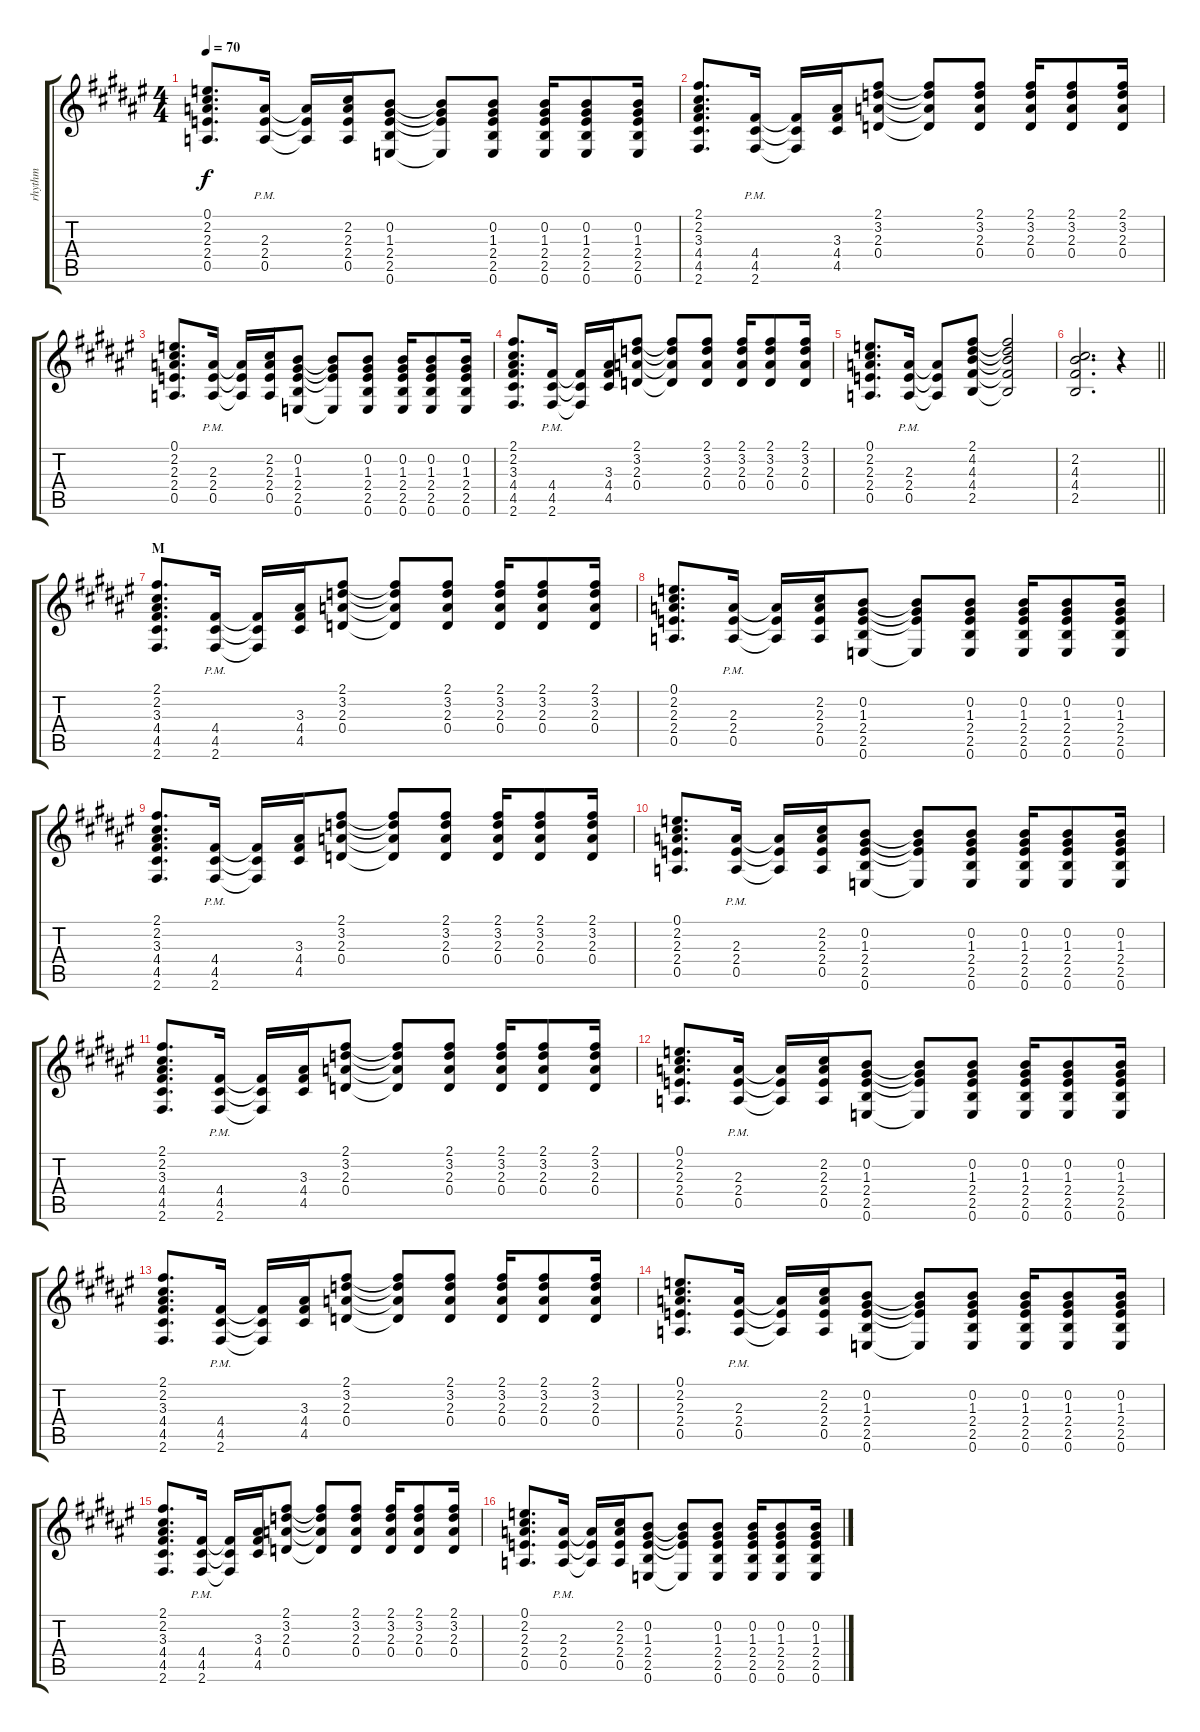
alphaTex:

\track ("rhythm" "rhythm") {instrument acousticguitarsteel}
\staff {score tabs}
\tuning (E4 B3 G3 D3 A2 E2) {hide}
\ts (4 4)
\tempo 70
\clef g2
\ks f#
(0.1 2.2 2.3 2.4 0.5).8{d dy f} (2.3{pm} 2.4{pm} 0.5{pm}).16 (2.3{t} 2.4{t} 0.5{t}).16 (2.2 2.3 2.4 0.5).16 (0.2 1.3 2.4 2.5 0.6).8 (0.2{t} 1.3{t} 2.4{t} 0.6{t}).8 (0.2 1.3 2.4 2.5 0.6).8 (0.2 1.3 2.4 2.5 0.6).16 (0.2 1.3 2.4 2.5 0.6).8 (0.2 1.3 2.4 2.5 0.6).16 |
(2.1 2.2 3.3 4.4 4.5 2.6).8{d} (4.4{pm} 4.5{pm} 2.6{pm}).16 (4.4{t} 4.5{t} 2.6{t}).16 (3.3 4.4 4.5).16 (2.1 3.2 2.3 0.4).8 (2.1{t} 3.2{t} 2.3{t} 0.4{t}).8 (2.1 3.2 2.3 0.4).8 (2.1 3.2 2.3 0.4).16 (2.1 3.2 2.3 0.4).8 (2.1 3.2 2.3 0.4).16 |
(0.1 2.2 2.3 2.4 0.5).8{d} (2.3{pm} 2.4{pm} 0.5{pm}).16 (2.3{t} 2.4{t} 0.5{t}).16 (2.2 2.3 2.4 0.5).16 (0.2 1.3 2.4 2.5 0.6).8 (0.2{t} 1.3{t} 2.4{t} 0.6{t}).8 (0.2 1.3 2.4 2.5 0.6).8 (0.2 1.3 2.4 2.5 0.6).16 (0.2 1.3 2.4 2.5 0.6).8 (0.2 1.3 2.4 2.5 0.6).16 |
(2.1 2.2 3.3 4.4 4.5 2.6).8{d} (4.4{pm} 4.5{pm} 2.6{pm}).16 (4.4{t} 4.5{t} 2.6{t}).16 (3.3 4.4 4.5).16 (2.1 3.2 2.3 0.4).8 (2.1{t} 3.2{t} 2.3{t} 0.4{t}).8 (2.1 3.2 2.3 0.4).8 (2.1 3.2 2.3 0.4).16 (2.1 3.2 2.3 0.4).8 (2.1 3.2 2.3 0.4).16 |
(0.1 2.2 2.3 2.4 0.5).8{d} (2.3{pm} 2.4{pm} 0.5{pm}).16 (2.3{t} 2.4{t} 0.5{t}).8 (2.1 4.2 4.3 4.4 2.5).8 (2.1{t} 4.2{t} 4.3{t} 4.4{t} 2.5{t}).2 |
\barLineRight lightlight
(2.2 4.3 4.4 2.5).2{d} r.4 |
\section ("" "M")
(2.1 2.2 3.3 4.4 4.5 2.6).8{d} (4.4{pm} 4.5{pm} 2.6{pm}).16 (4.4{t} 4.5{t} 2.6{t}).16 (3.3 4.4 4.5).16 (2.1 3.2 2.3 0.4).8 (2.1{t} 3.2{t} 2.3{t} 0.4{t}).8 (2.1 3.2 2.3 0.4).8 (2.1 3.2 2.3 0.4).16 (2.1 3.2 2.3 0.4).8 (2.1 3.2 2.3 0.4).16 |
(0.1 2.2 2.3 2.4 0.5).8{d} (2.3{pm} 2.4{pm} 0.5{pm}).16 (2.3{t} 2.4{t} 0.5{t}).16 (2.2 2.3 2.4 0.5).16 (0.2 1.3 2.4 2.5 0.6).8 (0.2{t} 1.3{t} 2.4{t} 0.6{t}).8 (0.2 1.3 2.4 2.5 0.6).8 (0.2 1.3 2.4 2.5 0.6).16 (0.2 1.3 2.4 2.5 0.6).8 (0.2 1.3 2.4 2.5 0.6).16 |
(2.1 2.2 3.3 4.4 4.5 2.6).8{d} (4.4{pm} 4.5{pm} 2.6{pm}).16 (4.4{t} 4.5{t} 2.6{t}).16 (3.3 4.4 4.5).16 (2.1 3.2 2.3 0.4).8 (2.1{t} 3.2{t} 2.3{t} 0.4{t}).8 (2.1 3.2 2.3 0.4).8 (2.1 3.2 2.3 0.4).16 (2.1 3.2 2.3 0.4).8 (2.1 3.2 2.3 0.4).16 |
(0.1 2.2 2.3 2.4 0.5).8{d} (2.3{pm} 2.4{pm} 0.5{pm}).16 (2.3{t} 2.4{t} 0.5{t}).16 (2.2 2.3 2.4 0.5).16 (0.2 1.3 2.4 2.5 0.6).8 (0.2{t} 1.3{t} 2.4{t} 0.6{t}).8 (0.2 1.3 2.4 2.5 0.6).8 (0.2 1.3 2.4 2.5 0.6).16 (0.2 1.3 2.4 2.5 0.6).8 (0.2 1.3 2.4 2.5 0.6).16 |
(2.1 2.2 3.3 4.4 4.5 2.6).8{d} (4.4{pm} 4.5{pm} 2.6{pm}).16 (4.4{t} 4.5{t} 2.6{t}).16 (3.3 4.4 4.5).16 (2.1 3.2 2.3 0.4).8 (2.1{t} 3.2{t} 2.3{t} 0.4{t}).8 (2.1 3.2 2.3 0.4).8 (2.1 3.2 2.3 0.4).16 (2.1 3.2 2.3 0.4).8 (2.1 3.2 2.3 0.4).16 |
(0.1 2.2 2.3 2.4 0.5).8{d} (2.3{pm} 2.4{pm} 0.5{pm}).16 (2.3{t} 2.4{t} 0.5{t}).16 (2.2 2.3 2.4 0.5).16 (0.2 1.3 2.4 2.5 0.6).8 (0.2{t} 1.3{t} 2.4{t} 0.6{t}).8 (0.2 1.3 2.4 2.5 0.6).8 (0.2 1.3 2.4 2.5 0.6).16 (0.2 1.3 2.4 2.5 0.6).8 (0.2 1.3 2.4 2.5 0.6).16 |
(2.1 2.2 3.3 4.4 4.5 2.6).8{d} (4.4{pm} 4.5{pm} 2.6{pm}).16 (4.4{t} 4.5{t} 2.6{t}).16 (3.3 4.4 4.5).16 (2.1 3.2 2.3 0.4).8 (2.1{t} 3.2{t} 2.3{t} 0.4{t}).8 (2.1 3.2 2.3 0.4).8 (2.1 3.2 2.3 0.4).16 (2.1 3.2 2.3 0.4).8 (2.1 3.2 2.3 0.4).16 |
(0.1 2.2 2.3 2.4 0.5).8{d} (2.3{pm} 2.4{pm} 0.5{pm}).16 (2.3{t} 2.4{t} 0.5{t}).16 (2.2 2.3 2.4 0.5).16 (0.2 1.3 2.4 2.5 0.6).8 (0.2{t} 1.3{t} 2.4{t} 0.6{t}).8 (0.2 1.3 2.4 2.5 0.6).8 (0.2 1.3 2.4 2.5 0.6).16 (0.2 1.3 2.4 2.5 0.6).8 (0.2 1.3 2.4 2.5 0.6).16 |
(2.1 2.2 3.3 4.4 4.5 2.6).8{d} (4.4{pm} 4.5{pm} 2.6{pm}).16 (4.4{t} 4.5{t} 2.6{t}).16 (3.3 4.4 4.5).16 (2.1 3.2 2.3 0.4).8 (2.1{t} 3.2{t} 2.3{t} 0.4{t}).8 (2.1 3.2 2.3 0.4).8 (2.1 3.2 2.3 0.4).16 (2.1 3.2 2.3 0.4).8 (2.1 3.2 2.3 0.4).16 |
(0.1 2.2 2.3 2.4 0.5).8{d} (2.3{pm} 2.4{pm} 0.5{pm}).16 (2.3{t} 2.4{t} 0.5{t}).16 (2.2 2.3 2.4 0.5).16 (0.2 1.3 2.4 2.5 0.6).8 (0.2{t} 1.3{t} 2.4{t} 0.6{t}).8 (0.2 1.3 2.4 2.5 0.6).8 (0.2 1.3 2.4 2.5 0.6).16 (0.2 1.3 2.4 2.5 0.6).8 (0.2 1.3 2.4 2.5 0.6).16
